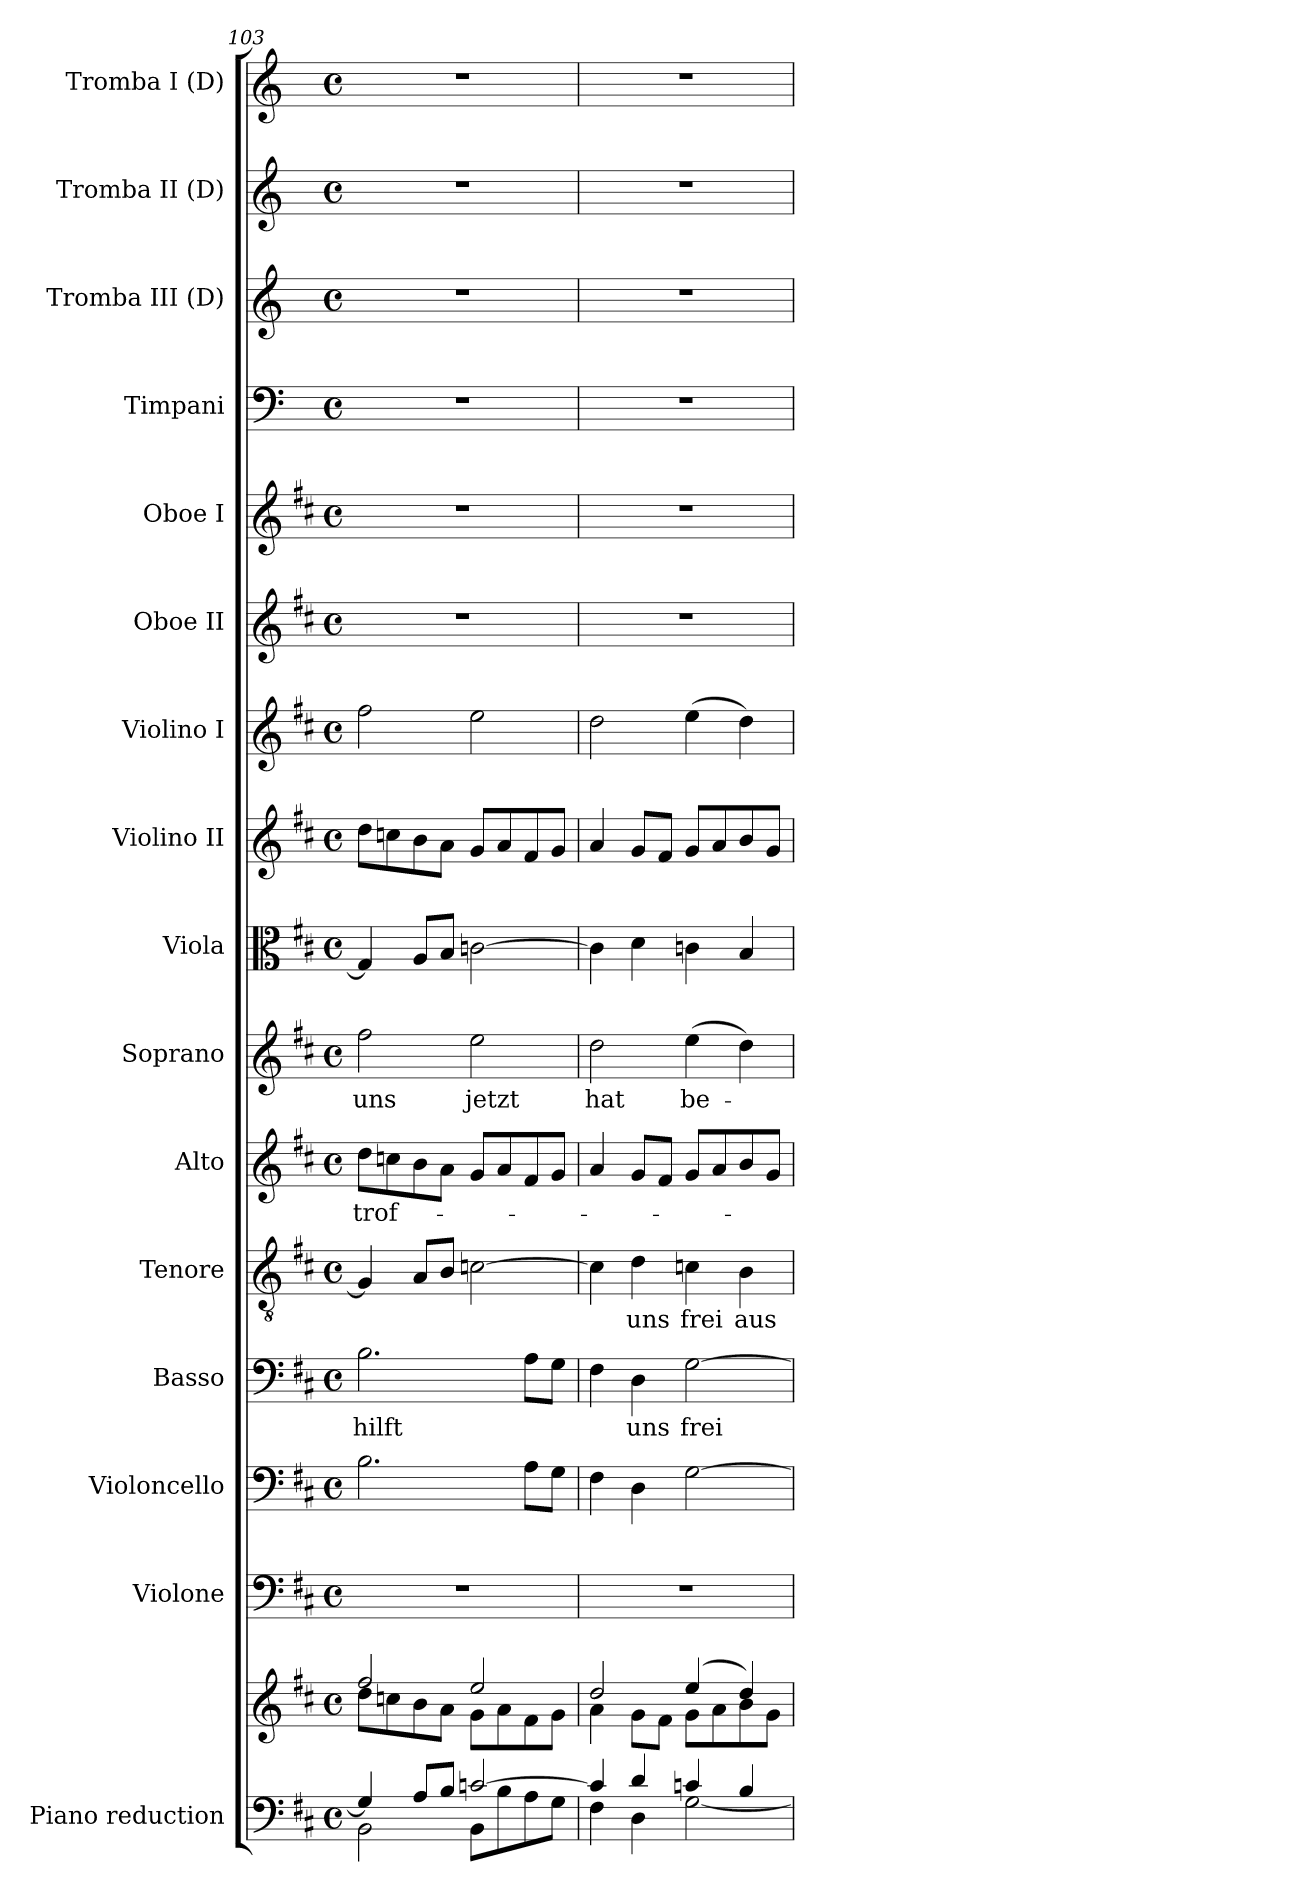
**kern	**kern	**kern	**kern	**kern	**text	**kern	**text	**kern	**text	**kern	**text	**kern	**kern	**kern	**kern	**kern	**kern	**kern	**kern	**kern
*part16	*part16	*part15	*part14	*part13	*part13	*part12	*part12	*part11	*part11	*part10	*part10	*part9	*part8	*part7	*part6	*part5	*part4	*part3	*part2	*part1
*staff17	*staff16	*staff15	*staff14	*staff13	*staff13	*staff12	*staff12	*staff11	*staff11	*staff10	*staff10	*staff9	*staff8	*staff7	*staff6	*staff5	*staff4	*staff3	*staff2	*staff1
*I"Piano reduction	*	*I"Violone	*I"Violoncello	*I"Basso	*	*I"Tenore	*	*I"Alto	*	*I"Soprano	*	*I"Viola	*I"Violino II	*I"Violino I	*I"Oboe II	*I"Oboe I	*I"Timpani	*I"Tromba III (D)	*I"Tromba II (D)	*I"Tromba I (D)
*I'Pno	*	*	*	*	*	*	*	*	*	*	*	*	*	*	*I'Ob	*I'Ob	*I'Timp	*	*	*
*clefF4	*clefG2	*clefF4	*clefF4	*clefF4	*	*clefGv2	*	*clefG2	*	*clefG2	*	*clefC3	*clefG2	*clefG2	*clefG2	*clefG2	*clefF4	*clefG2	*clefG2	*clefG2
*	*	*ITrd7c12	*	*	*	*	*	*	*	*	*	*	*	*	*	*	*	*ITrd-1c-2	*ITrd-1c-2	*ITrd-1c-2
*k[f#c#]	*k[f#c#]	*k[f#c#]	*k[f#c#]	*k[f#c#]	*	*k[f#c#]	*	*k[f#c#]	*	*k[f#c#]	*	*k[f#c#]	*k[f#c#]	*k[f#c#]	*k[f#c#]	*k[f#c#]	*k[]	*k[f#c#]	*k[f#c#]	*k[f#c#]
*M4/4	*M4/4	*M4/4	*M4/4	*M4/4	*	*M4/4	*	*M4/4	*	*M4/4	*	*M4/4	*M4/4	*M4/4	*M4/4	*M4/4	*M4/4	*M4/4	*M4/4	*M4/4
*met(c)	*met(c)	*met(c)	*met(c)	*met(c)	*	*met(c)	*	*met(c)	*	*met(c)	*	*met(c)	*met(c)	*met(c)	*met(c)	*met(c)	*met(c)	*met(c)	*met(c)	*met(c)
=103	=103	=103	=103	=103	=103	=103	=103	=103	=103	=103	=103	=103	=103	=103	=103	=103	=103	=103	=103	=103
*^	*^	*	*	*	*	*	*	*	*	*	*	*	*	*	*	*	*	*	*	*
!	!	!	!	!	!	!	!LO:LY:b	!	!	!	!LO:LY:b	!	!LO:LY:b	!	!	!	!	!	!	!	!	!
4G/]	2BB\	2ff#/	8dd\L	1r	2.B\	2.B\	hilft	4G/]	.	8dd\L	-trof-	2ff#\	uns	4G/]	8dd\L	2ff#\	1r	1r	1r	1r	1r	1r
.	.	.	8ccn\	.	.	.	.	.	.	8ccn\	.	.	.	.	8ccn\	.	.	.	.	.	.	.
8A/L	.	.	8b\	.	.	.	.	8A/L	.	8b\	.	.	.	8A/L	8b\	.	.	.	.	.	.	.
8B/J	.	.	8a\J	.	.	.	.	8B/J	.	8a\J	.	.	.	8B/J	8a\J	.	.	.	.	.	.	.
!	!	!	!	!	!	!	!	!	!	!	!	!	!LO:LY:b	!	!	!	!	!	!	!	!	!
[2cn/	8BB\L	2ee/	8g\L	.	.	.	.	[2cn\	.	8g/L	.	2ee\	jetzt	[2cn\	8g/L	2ee\	.	.	.	.	.	.
.	8B\	.	8a\	.	.	.	.	.	.	8a/	.	.	.	.	8a/	.	.	.	.	.	.	.
.	8A\	.	8f#\	.	8A\L	8A\L	.	.	.	8f#/	.	.	.	.	8f#/	.	.	.	.	.	.	.
.	8G\J	.	8g\J	.	8G\J	8G\J	.	.	.	8g/J	.	.	.	.	8g/J	.	.	.	.	.	.	.
=104	=104	=104	=104	=104	=104	=104	=104	=104	=104	=104	=104	=104	=104	=104	=104	=104	=104	=104	=104	=104	=104	=104
!	!	!	!	!	!	!	!	!	!	!	!	!	!LO:LY:b	!	!	!	!	!	!	!	!	!
4c/]	4F#\	2dd/	4a\	1r	4F#\	4F#\	.	4c\]	.	4a/	.	2dd\	hat	4c\]	4a/	2dd\	1r	1r	1r	1r	1r	1r
!	!	!	!	!	!	!	!LO:LY:b	!	!LO:LY:b	!	!	!	!	!	!	!	!	!	!	!	!	!
4d/	4D\	.	8g\L	.	4D\	4D\	uns	4d\	uns	8g/L	.	.	.	4d\	8g/L	.	.	.	.	.	.	.
.	.	.	8f#\J	.	.	.	.	.	.	8f#/J	.	.	.	.	8f#/J	.	.	.	.	.	.	.
!	!	!	!	!	!	!	!LO:LY:b	!	!LO:LY:b	!	!	!	!LO:LY:b	!	!	!	!	!	!	!	!	!
4cn/	[2G\	(>4ee/	8g\L	.	[2G\	[2G\	frei	4cn\	frei	8g/L	.	(>4ee\	be-	4cn\	8g/L	(>4ee\	.	.	.	.	.	.
.	.	.	8a\	.	.	.	.	.	.	8a/	.	.	.	.	8a/	.	.	.	.	.	.	.
!	!	!	!	!	!	!	!	!	!LO:LY:b	!	!	!	!	!	!	!	!	!	!	!	!	!
4B/	.	4dd/)	8b\	.	.	.	.	4B\	aus	8b/	.	4dd\)	.	4B/	8b/	4dd\)	.	.	.	.	.	.
.	.	.	8g\J	.	.	.	.	.	.	8g/J	.	.	.	.	8g/J	.	.	.	.	.	.	.
*v	*v	*	*	*	*	*	*	*	*	*	*	*	*	*	*	*	*	*	*	*	*	*
*	*v	*v	*	*	*	*	*	*	*	*	*	*	*	*	*	*	*	*	*	*	*
=	=	=	=	=	=	=	=	=	=	=	=	=	=	=	=	=	=	=	=	=
*-	*-	*-	*-	*-	*-	*-	*-	*-	*-	*-	*-	*-	*-	*-	*-	*-	*-	*-	*-	*-
